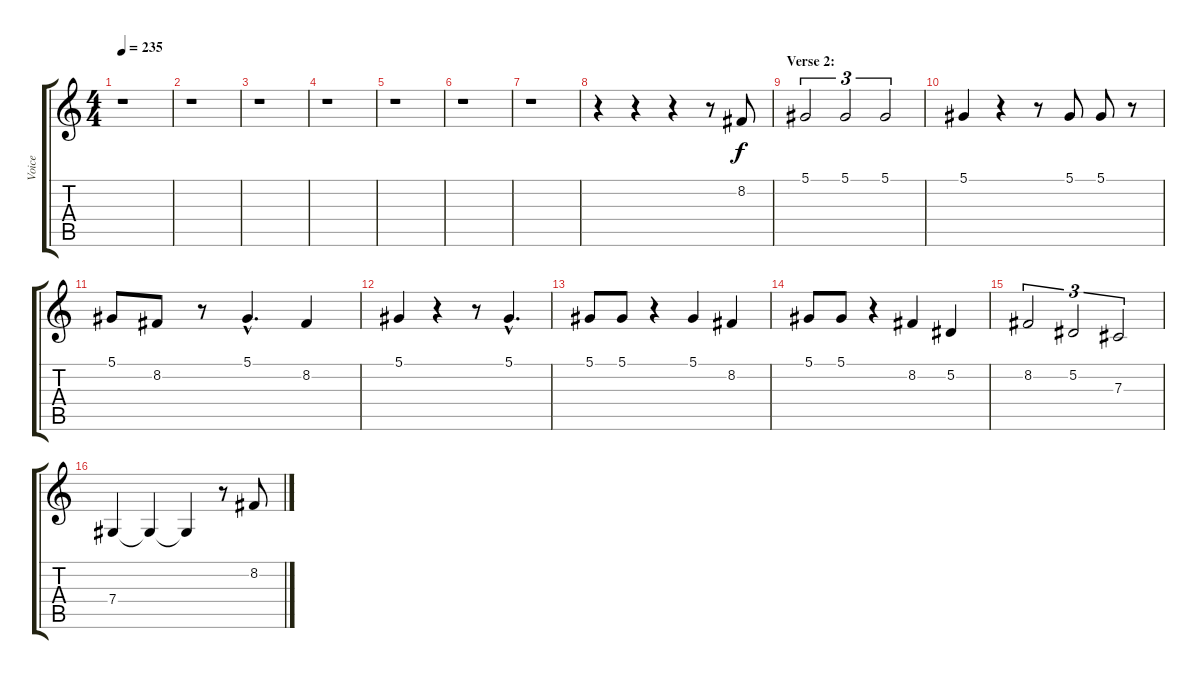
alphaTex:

\track ("Voice" "Voice") {instrument cello}
\staff {score tabs}
\tuning (Eb4 Bb3 Gb3 Db3 Ab2 Eb2) {hide}
\ts (4 4)
\tempo 235
\clef g2
\ks c
r.1{dy f} |
r.1 |
r.1 |
r.1 |
r.1 |
r.1 |
r.1 |
r.4 r.4 r.4 r.8 8.2.8 |
\section ("" "Verse 2:")
5.1.2{tu (3 2)} 5.1.2{tu (3 2)} 5.1.2{tu (3 2)} |
5.1.4 r.4 r.8 5.1.8 5.1.8 r.8 |
5.1.8 8.2.8 r.8 5.1{hac}.4{d} 8.2.4 |
5.1.4 r.4 r.8 5.1{hac}.4{d} |
5.1.8 5.1.8 r.4 5.1.4 8.2.4 |
5.1.8 5.1.8 r.4 8.2.4 5.2.4 |
8.2.2{tu (3 2)} 5.2.2{tu (3 2)} 7.3.2{tu (3 2)} |
7.4.4 7.4{t}.4 7.4{t}.4 r.8 8.2.8
